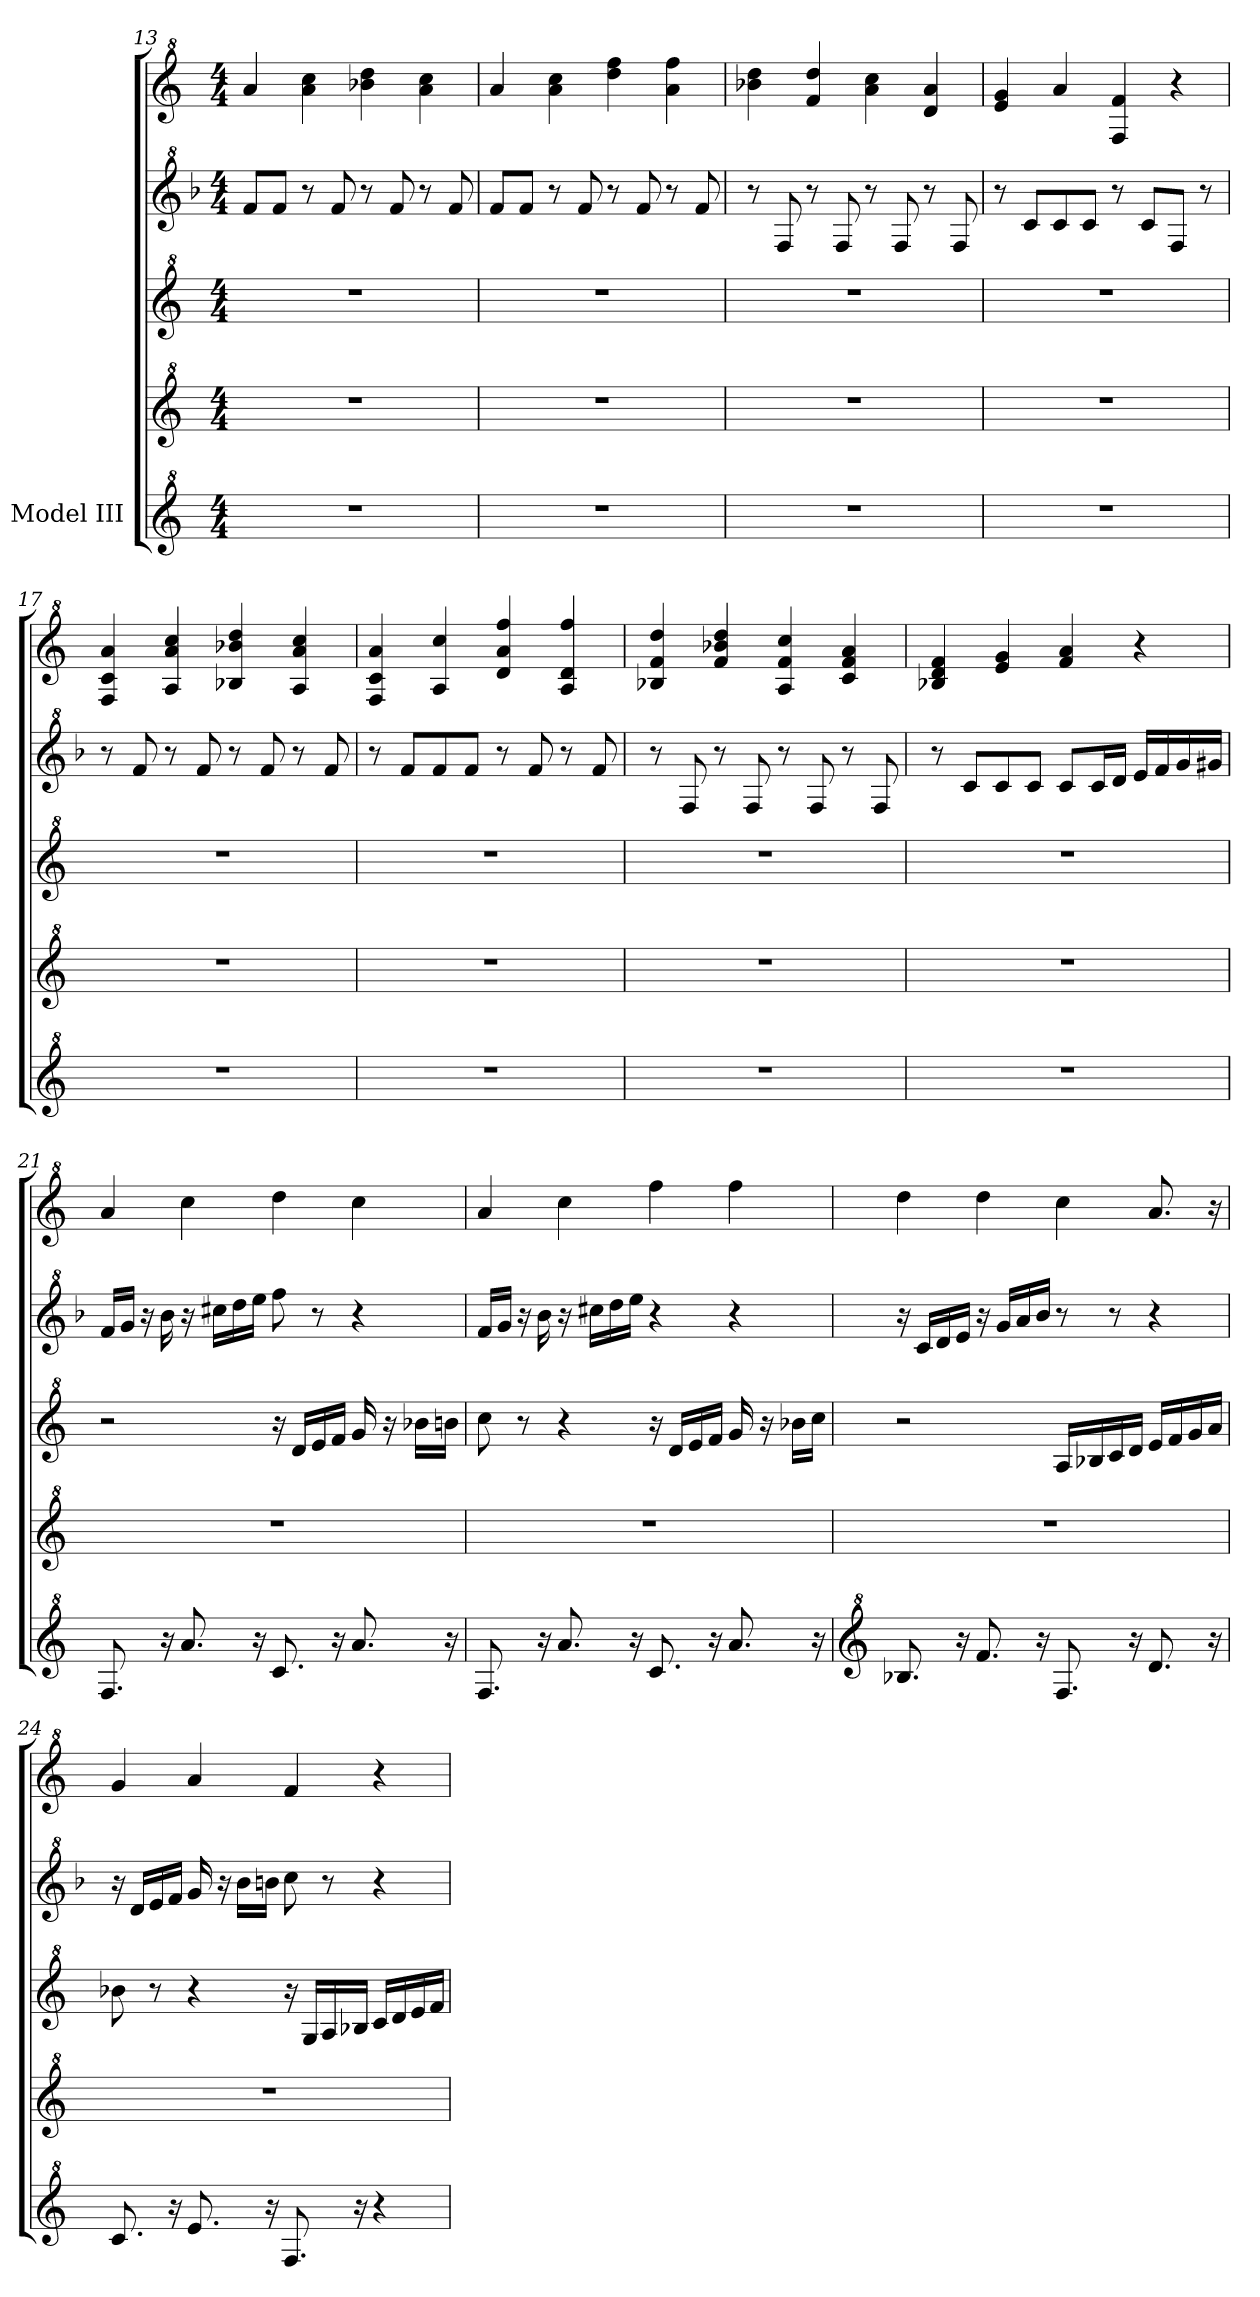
**kern	**kern	**kern	**kern	**kern
*part1	*part1	*part1	*part1	*part1
*staff5	*staff4	*staff3	*staff2	*staff1
*I"Model III	*	*	*	*
!!LO:LB:g=z
*clefG^2	*clefG^2	*clefG^2	*clefG^2	*clefG^2
*	*	*	*k[b-]	*
*M4/4	*M4/4	*M4/4	*M4/4	*M4/4
=13	=13	=13	=13	=13
1r	1r	1r	8ff/L	4aa/
.	.	.	8ff/J	.
.	.	.	8r	4aa\ 4ccc\
.	.	.	8ff/	.
.	.	.	8r	4bb-\ 4ddd\
.	.	.	8ff/	.
.	.	.	8r	4aa\ 4ccc\
.	.	.	8ff/	.
=14	=14	=14	=14	=14
1r	1r	1r	8ff/L	4aa/
.	.	.	8ff/J	.
.	.	.	8r	4aa\ 4ccc\
.	.	.	8ff/	.
.	.	.	8r	4ddd\ 4fff\
.	.	.	8ff/	.
.	.	.	8r	4aa\ 4fff\
.	.	.	8ff/	.
=15	=15	=15	=15	=15
1r	1r	1r	8r	4bb-\ 4ddd\
.	.	.	8f/	.
.	.	.	8r	4ff/ 4ddd/
.	.	.	8f/	.
.	.	.	8r	4aa\ 4ccc\
.	.	.	8f/	.
.	.	.	8r	4dd/ 4aa/
.	.	.	8f/	.
=16	=16	=16	=16	=16
1r	1r	1r	8r	4ee/ 4gg/
.	.	.	8cc/L	.
.	.	.	8cc/	4aa/
.	.	.	8cc/J	.
.	.	.	8r	4f/ 4ff/
.	.	.	8cc/L	.
.	.	.	8f/J	4r
.	.	.	8r	.
!!LO:LB:g=z
=17	=17	=17	=17	=17
1r	1r	1r	8r	4f/ 4cc/ 4aa/
.	.	.	8ff/	.
.	.	.	8r	4a/ 4aa/ 4ccc/
.	.	.	8ff/	.
.	.	.	8r	4b-/ 4bb-/ 4ddd/
.	.	.	8ff/	.
.	.	.	8r	4a/ 4aa/ 4ccc/
.	.	.	8ff/	.
=18	=18	=18	=18	=18
1r	1r	1r	8r	4f/ 4cc/ 4aa/
.	.	.	8ff/L	.
.	.	.	8ff/	4a/ 4ccc/
.	.	.	8ff/J	.
.	.	.	8r	4dd/ 4aa/ 4fff/
.	.	.	8ff/	.
.	.	.	8r	4a/ 4dd/ 4fff/
.	.	.	8ff/	.
=19	=19	=19	=19	=19
1r	1r	1r	8r	4b-/ 4ff/ 4ddd/
.	.	.	8f/	.
.	.	.	8r	4ff/ 4bb-/ 4ddd/
.	.	.	8f/	.
.	.	.	8r	4a/ 4ff/ 4ccc/
.	.	.	8f/	.
.	.	.	8r	4cc/ 4ff/ 4aa/
.	.	.	8f/	.
=20	=20	=20	=20	=20
1r	1r	1r	8r	4b-/ 4dd/ 4ff/
.	.	.	8cc/L	.
.	.	.	8cc/	4ee/ 4gg/
.	.	.	8cc/J	.
.	.	.	8cc/L	4ff/ 4aa/
.	.	.	16cc/L	.
.	.	.	16dd/JJ	.
.	.	.	16ee/LL	4r
.	.	.	16ff/	.
.	.	.	16gg/	.
.	.	.	16gg#X/JJ	.
!!LO:PB:g=z
=21	=21	=21	=21	=21
8.f/	1r	2r	16ff/LL	4aa/
.	.	.	16gg/JJ	.
.	.	.	16r	.
16r	.	.	16bb-\	.
8.aa/	.	.	16r	4ccc\
.	.	.	16ccc#X\LL	.
.	.	.	16ddd\	.
16r	.	.	16eee\JJ	.
8.cc/	.	16r	8fff\	4ddd\
.	.	16dd/LL	.	.
.	.	16ee/	8r	.
16r	.	16ff/JJ	.	.
8.aa/	.	16gg/	4r	4ccc\
.	.	16r	.	.
.	.	16bb-\LL	.	.
16r	.	16bbn\JJ	.	.
=22	=22	=22	=22	=22
8.f/	1r	8ccc\	16ff/LL	4aa/
.	.	.	16gg/JJ	.
.	.	8r	16r	.
16r	.	.	16bb-\	.
8.aa/	.	4r	16r	4ccc\
.	.	.	16ccc#X\LL	.
.	.	.	16ddd\	.
16r	.	.	16eee\JJ	.
8.cc/	.	16r	4r	4fff\
.	.	16dd/LL	.	.
.	.	16ee/	.	.
16r	.	16ff/JJ	.	.
8.aa/	.	16gg/	4r	4fff\
.	.	16r	.	.
.	.	16bb-\LL	.	.
16r	.	16ccc\JJ	.	.
!!LO:LB:g=z
=23	=23	=23	=23	=23
*clefG^2	*	*	*	*
8.b-/	1r	2r	16r	4ddd\
.	.	.	16cc/LL	.
.	.	.	16dd/	.
16r	.	.	16ee/JJ	.
8.ff/	.	.	16r	4ddd\
.	.	.	16gg/LL	.
.	.	.	16aa/	.
16r	.	.	16bb-/JJ	.
8.f/	.	16a/LL	8r	4ccc\
.	.	16b-/	.	.
.	.	16cc/	8r	.
16r	.	16dd/JJ	.	.
8.dd/	.	16ee/LL	4r	8.aa/
.	.	16ff/	.	.
.	.	16gg/	.	.
16r	.	16aa/JJ	.	16r
=24	=24	=24	=24	=24
8.cc/	1r	8bb-\	16r	4gg/
.	.	.	16dd/LL	.
.	.	8r	16ee/	.
16r	.	.	16ff/JJ	.
8.ee/	.	4r	16gg/	4aa/
.	.	.	16r	.
.	.	.	16bb-\LL	.
16r	.	.	16bbn\JJ	.
8.f/	.	16r	8ccc\	4ff/
.	.	16g/LL	.	.
.	.	16a/	8r	.
16r	.	16b-/JJ	.	.
4r	.	16cc/LL	4r	4r
.	.	16dd/	.	.
.	.	16ee/	.	.
.	.	16ff/JJ	.	.
=	=	=	=	=
*-	*-	*-	*-	*-
